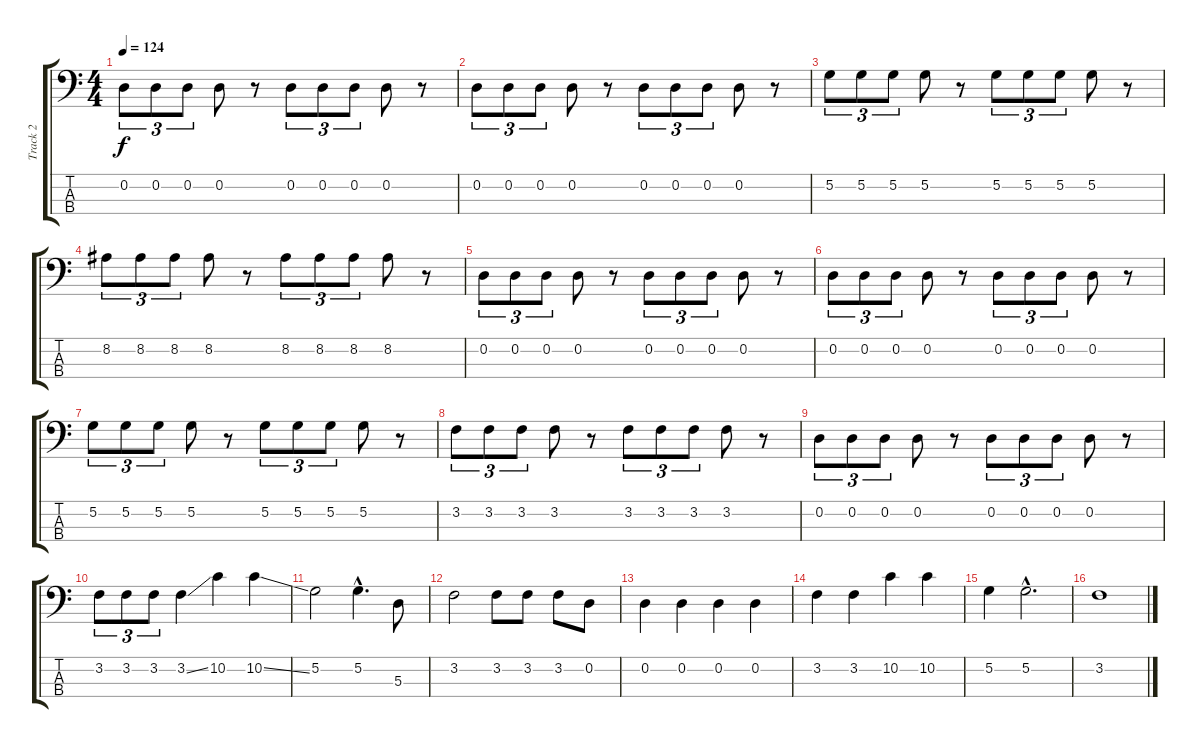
\track ("Track 2" "Track 2") {instrument electricbasspick}
\staff {score tabs}
\tuning (G2 D2 A1 D1) {hide}
\ts (4 4)
\tempo 124
\clef f4
\ks c
0.2.8{tu (3 2) dy f} 0.2.8{tu (3 2)} 0.2.8{tu (3 2)} 0.2.8 r.8 0.2.8{tu (3 2)} 0.2.8{tu (3 2)} 0.2.8{tu (3 2)} 0.2.8 r.8 |
0.2.8{tu (3 2)} 0.2.8{tu (3 2)} 0.2.8{tu (3 2)} 0.2.8 r.8 0.2.8{tu (3 2)} 0.2.8{tu (3 2)} 0.2.8{tu (3 2)} 0.2.8 r.8 |
5.2.8{tu (3 2)} 5.2.8{tu (3 2)} 5.2.8{tu (3 2)} 5.2.8 r.8 5.2.8{tu (3 2)} 5.2.8{tu (3 2)} 5.2.8{tu (3 2)} 5.2.8 r.8 |
8.2.8{tu (3 2)} 8.2.8{tu (3 2)} 8.2.8{tu (3 2)} 8.2.8 r.8 8.2.8{tu (3 2)} 8.2.8{tu (3 2)} 8.2.8{tu (3 2)} 8.2.8 r.8 |
0.2.8{tu (3 2)} 0.2.8{tu (3 2)} 0.2.8{tu (3 2)} 0.2.8 r.8 0.2.8{tu (3 2)} 0.2.8{tu (3 2)} 0.2.8{tu (3 2)} 0.2.8 r.8 |
0.2.8{tu (3 2)} 0.2.8{tu (3 2)} 0.2.8{tu (3 2)} 0.2.8 r.8 0.2.8{tu (3 2)} 0.2.8{tu (3 2)} 0.2.8{tu (3 2)} 0.2.8 r.8 |
5.2.8{tu (3 2)} 5.2.8{tu (3 2)} 5.2.8{tu (3 2)} 5.2.8 r.8 5.2.8{tu (3 2)} 5.2.8{tu (3 2)} 5.2.8{tu (3 2)} 5.2.8 r.8 |
3.2.8{tu (3 2)} 3.2.8{tu (3 2)} 3.2.8{tu (3 2)} 3.2.8 r.8 3.2.8{tu (3 2)} 3.2.8{tu (3 2)} 3.2.8{tu (3 2)} 3.2.8 r.8 |
0.2.8{tu (3 2)} 0.2.8{tu (3 2)} 0.2.8{tu (3 2)} 0.2.8 r.8 0.2.8{tu (3 2)} 0.2.8{tu (3 2)} 0.2.8{tu (3 2)} 0.2.8 r.8 |
3.2.8{tu (3 2)} 3.2.8{tu (3 2)} 3.2.8{tu (3 2)} 3.2{ss}.4 10.2.4 10.2{ss}.4 |
5.2.2 5.2{hac}.4{d} 5.3.8 |
3.2.2 3.2.8 3.2.8 3.2.8 0.2.8 |
0.2.4 0.2.4 0.2.4 0.2.4 |
3.2.4 3.2.4 10.2.4 10.2.4 |
5.2.4 5.2{hac}.2{d} |
3.2.1
